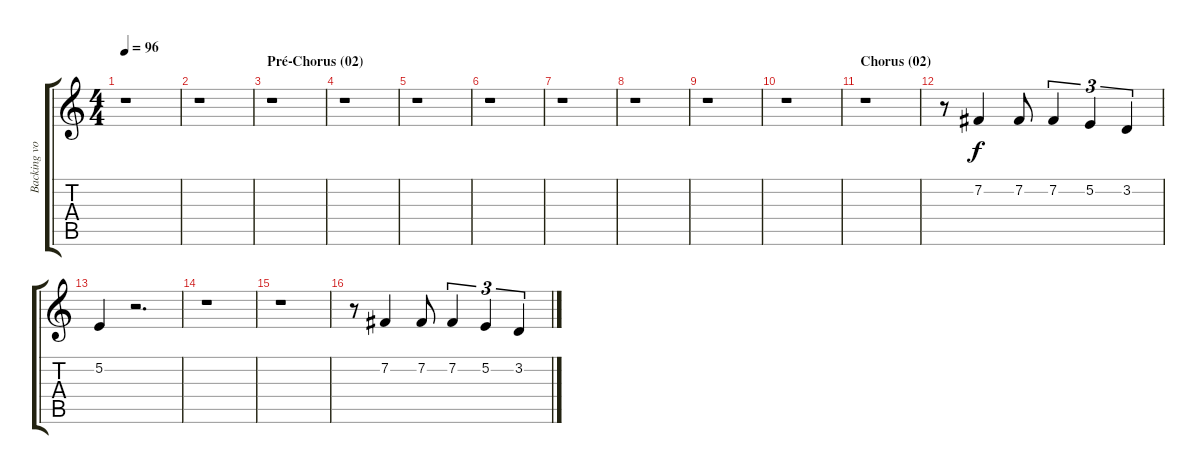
\track ("Backing vocals" "Backing vo") {instrument oboe}
\staff {score tabs}
\tuning (E4 B3 G3 D3 A2 E2) {hide}
\ts (4 4)
\tempo 96
\clef g2
\ks c
r.1{dy f} |
r.1 |
\section ("" "Pré-Chorus (02)")
r.1 |
r.1 |
r.1 |
r.1 |
r.1 |
r.1 |
r.1 |
r.1 |
\section ("" "Chorus (02)")
r.1 |
r.8 7.2.4 7.2.8 7.2.4{tu (3 2)} 5.2.4{tu (3 2)} 3.2.4{tu (3 2)} |
5.2.4 r.2{d} |
r.1 |
r.1 |
r.8 7.2.4 7.2.8 7.2.4{tu (3 2)} 5.2.4{tu (3 2)} 3.2.4{tu (3 2)}
